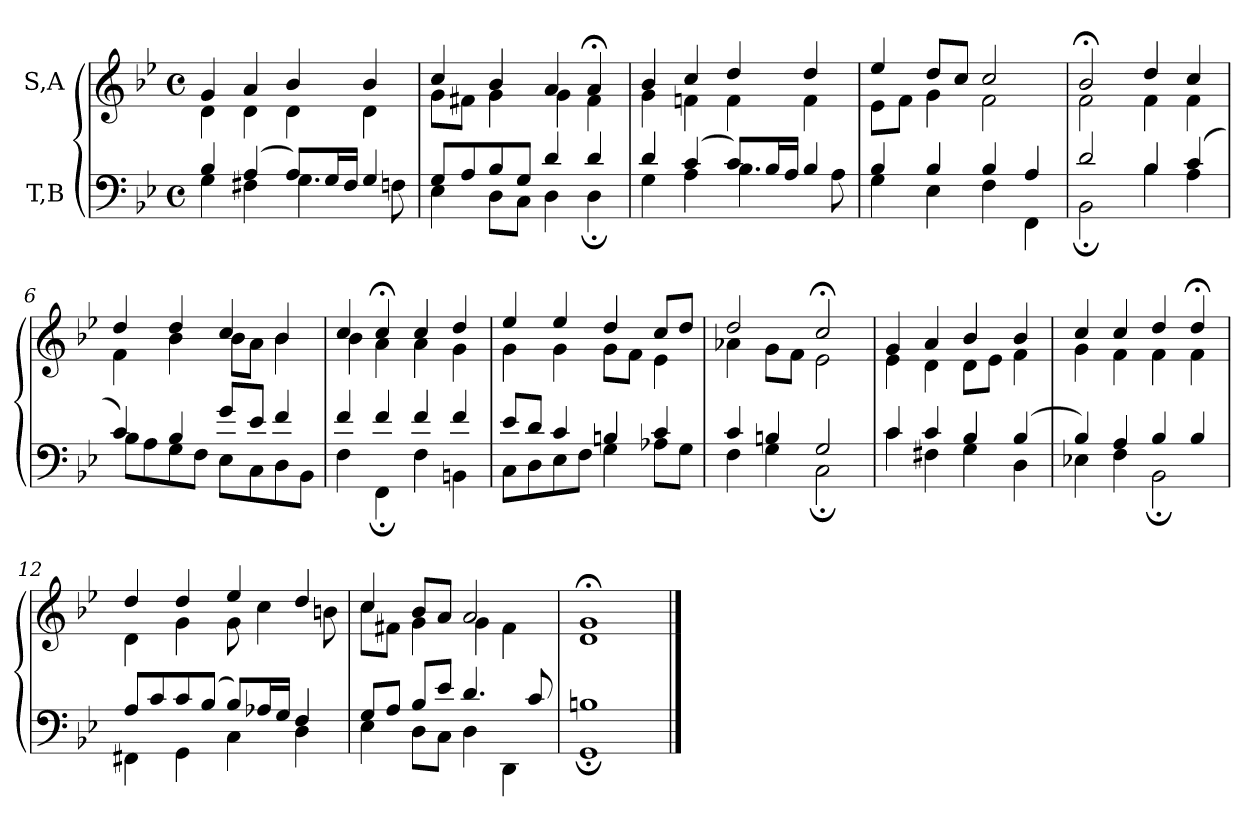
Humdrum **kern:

**kern	**kern
*part2	*part1
*staff2	*staff1
*I"T,B	*I"S,A
*clefF4	*clefG2
*k[b-e-]	*k[b-e-]
*M4/4	*M4/4
*met(c)	*met(c)
=1	=1
*^	*^
4B-	4G	4g	4d
(>4A	4F#X	4a	4d
8AL)	4.G	4b-	4d
16GL	.	.	.
16F#JJ	.	.	.
4G	.	4b-	4d
.	8Fn	.	.
=2	=2	=2	=2
8GL	4E-	4cc	8gL
8A	.	.	8f#XJ
8B-	8DL	4b-	4g
8GJ	8CJ	.	.
4d	4D	4a	4g
4d	4D;	4a;<	4f#
=3	=3	=3	=3
4d	4G	4b-	4g
(>4c	4A	4cc	4fn
8cL)	4.B-	4dd	4f
16B-L	.	.	.
16AJJ	.	.	.
4B-	.	4dd	4f
.	8A	.	.
=4	=4	=4	=4
4B-	4G	4ee-	8e-L
.	.	.	8fJ
4B-	4E-	8ddL	4g
.	.	8ccJ	.
4B-	4F	2cc	2f
4A	4FF	.	.
=5	=5	=5	=5
2d	2BB-;	2b-;<	2f
4B-	4B-	4dd	4f
(>4c	4A	4cc	4f
=6	=6	=6	=6
4c)	8B-L	4dd	4f
.	8A	.	.
4B-	8G	4dd	4b-
.	8FJ	.	.
8gL	8E-L	4cc	8b-L
8e-J	8C	.	8aJ
4f	8D	4b-	4b-
.	8BB-J	.	.
=7	=7	=7	=7
4f	4F	4cc	4b-
4f	4FF;	4cc;<	4a
4f	4F	4cc	4a
4f	4BBn	4dd	4g
=8	=8	=8	=8
8e-L	8CL	4ee-	4g
8dJ	8D	.	.
4c	8E-	4ee-	4g
.	8FJ	.	.
4Bn	4G	4dd	8gL
.	.	.	8fJ
4c	8A-XL	8ccL	4e-
.	8GJ	8ddJ	.
=9	=9	=9	=9
4c	4F	2dd	4a-X
4Bn	4G	.	8gL
.	.	.	8fJ
2G	2C;	2cc;<	2e-
=10	=10	=10	=10
4c	4c	4g	4e-
4c	4F#X	4a	4d
4B-	4G	4b-	8dL
.	.	.	8e-J
(>4B-	4D	4b-	4f
=11	=11	=11	=11
4B-)	4E-X	4cc	4g
4A	4F	4cc	4f
4B-	2BB-;	4dd	4f
4B-	.	4dd;<	4f
=12	=12	=12	=12
8AL	4FF#X	4dd	4d
8c	.	.	.
8c	4GG	4dd	4g
(>8B-J	.	.	.
8B-L)	4C	4ee-	8g
16A-XL	.	.	4cc
16GJJ	.	.	.
4F	4D	4dd	.
.	.	.	8bn
=13	=13	=13	=13
8GL	4E-	4cc	8ccL
8AJ	.	.	8f#XJ
8B-L	8DL	8b-L	4g
8e-J	8CJ	8aJ	.
4.d	4D	2a	4g
.	4DD	.	4f#
8c	.	.	.
=14	=14	=14	=14
1Bn	1GG;	1g;<	1d
*v	*v	*	*
*	*v	*v
==	==
*-	*-
